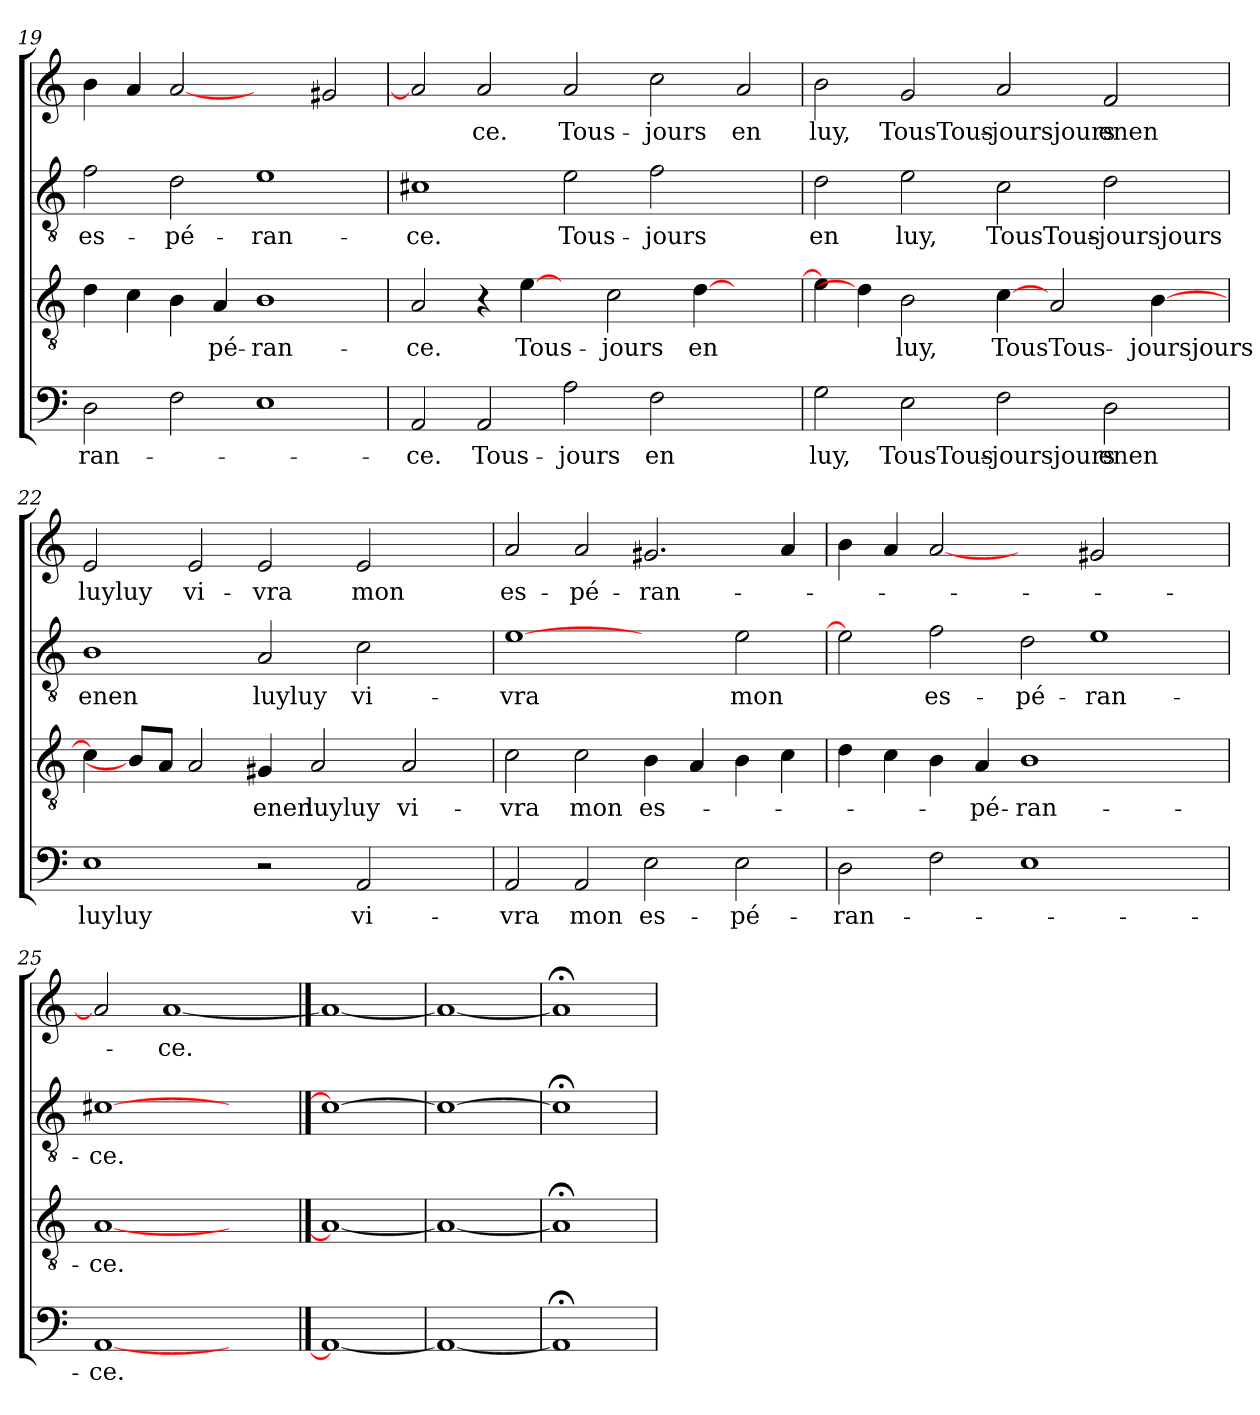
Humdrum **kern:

**kern	**text	**kern	**text	**kern	**text	**kern	**text
*part4	*part4	*part3	*part3	*part2	*part2	*part1	*part1
*staff4	*staff4	*staff3	*staff3	*staff2	*staff2	*staff1	*staff1
*clefF4	*	*clefGv2	*	*clefGv2	*	*clefG2	*
*k[]	*	*k[]	*	*k[]	*	*k[]	*
=19	=19	=19	=19	=19	=19	=19	=19
2D	-ran-	4d	.	2f	es-	4b	.
.	.	4c	.	.	.	4a	.
2F	.	4B	.	2d	-pé-	[2a	.
.	.	4A	-pé-	.	.	.	.
1E	.	1B	-ran-	1e	-ran-	2ryy	.
.	.	.	.	.	.	2g#X	.
=20	=20	=20	=20	=20	=20	=20	=20
2AA	-ce.	2A	-ce.	1c#X	-ce.	2a]	.
2AA	Tous-	4r	.	.	.	2a	-ce.
.	.	[4e	Tous-	.	.	.	.
2A	-jours	4ryy	.	2e	Tous-	2a	Tous-
.	.	2c	-jours	.	.	.	.
2F	en	.	.	2f	-jours	2cc	-jours
.	.	[4d	en	.	.	.	.
2ryy	.	2ryy	.	2ryy	.	2a	en
=21	=21	=21	=21	=21	=21	=21	=21
2G	luy,	4e]	.	2d	en	2b	luy,
.	.	4d]	.	.	.	.	.
2E	TousTous-	2B	luy,	2e	luy,	2g	TousTous-
2F	-joursjours	[4c	TousTous-	2c	TousTous-	2a	-joursjours
.	.	2A	.	.	.	.	.
2D	enen	.	.	2d	-joursjours	2f	enen
.	.	[4B	-joursjours	.	.	.	.
!!LO:LB:g=z
=22	=22	=22	=22	=22	=22	=22	=22
1E	luyluy	4c]	.	1B	enen	2e	luyluy
.	.	8BL]	.	.	.	.	.
.	.	8AJ	.	.	.	.	.
.	.	2A	.	.	.	2e	vi-
2r	.	4G#X	enen	2A	luyluy	2e	-vra
.	.	2A	luyluy	.	.	.	.
2AA	vi-	.	.	2c	vi-	2e	mon
.	.	2A	vi-	.	.	.	.
4ryy	.	.	.	4ryy	.	4ryy	.
=23	=23	=23	=23	=23	=23	=23	=23
2AA	-vra	2c	-vra	[1e	-vra	2a	es-
2AA	mon	2c	mon	.	.	2a	-pé-
2E	es-	4B	es-	2ryy	.	2.g#X	-ran-
.	.	4A	.	.	.	.	.
2E	-pé-	4B	.	2e	mon	.	.
.	.	4c	.	.	.	4a	.
=24	=24	=24	=24	=24	=24	=24	=24
2D	-ran-	4d	.	2e]	.	4b	.
.	.	4c	.	.	.	4a	.
2F	.	4B	.	2f	es-	[2a	.
.	.	4A	-pé-	.	.	.	.
1E	.	1B	-ran-	2d	-pé-	2ryy	.
.	.	.	.	1e	-ran-	2g#X	.
2ryy	.	2ryy	.	.	.	2ryy	.
=25	=25	=25	=25	=25	=25	=25	=25
[1AA	-ce.	[1A	-ce.	[1c#X	-ce.	2a]	.
.	.	.	.	.	.	[1a	-ce.
2ryy	.	2ryy	.	2ryy	.	.	.
==26	==26	==26	==26	==26	==26	==26	==26
1AA_	.	1A_	.	1c#_	.	1a_	.
=27	=27	=27	=27	=27	=27	=27	=27
1AA_	.	1A_	.	1c#_	.	1a_	.
=28	=28	=28	=28	=28	=28	=28	=28
1AA;<]	.	1A;<]	.	1c#;<]	.	1a;<]	.
=	=	=	=	=	=	=	=
*-	*-	*-	*-	*-	*-	*-	*-
